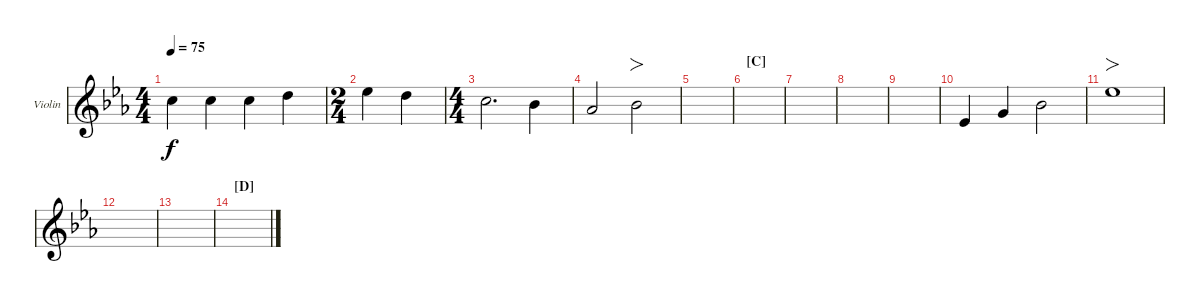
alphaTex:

\bracketExtendMode groupsimilarinstruments
\firstSystemTrackNameOrientation horizontal
\otherSystemsTrackNameOrientation horizontal
\track ("Violin" "Violin") {instrument violin}
\staff {score}
\tuning (E5 A4 D4 G3)
\ts (4 4)
\tempo 75
\clef g2
\scale
0.256303
\ks eb
10.3.4{dy f} 10.3.4 10.3.4 5.2.4 |
\ts (2 4)
\scale
0.487395 6.2.4 5.2.4 |
\ts (4 4)
\scale
0.487395 10.3.2{d} 8.3.4 |
\scale
0.256303 6.3.2 8.3.2{fo} |
\scale
0.256303 |
\section ("C" "")
\scale
0.333333 |
\scale
0.333333 |
\scale
0.333333 |
\scale
0.333333 |
\scale
0.333333 1.3.4 5.3.4 8.3.2 |
\scale
0.333333 13.3.1{fo} |
\scale
0.333333 |
\scale
0.333333 |
\section ("D" "")
\scale
0.333333 |
\scale
0.333333 |
\scale
0.333333
